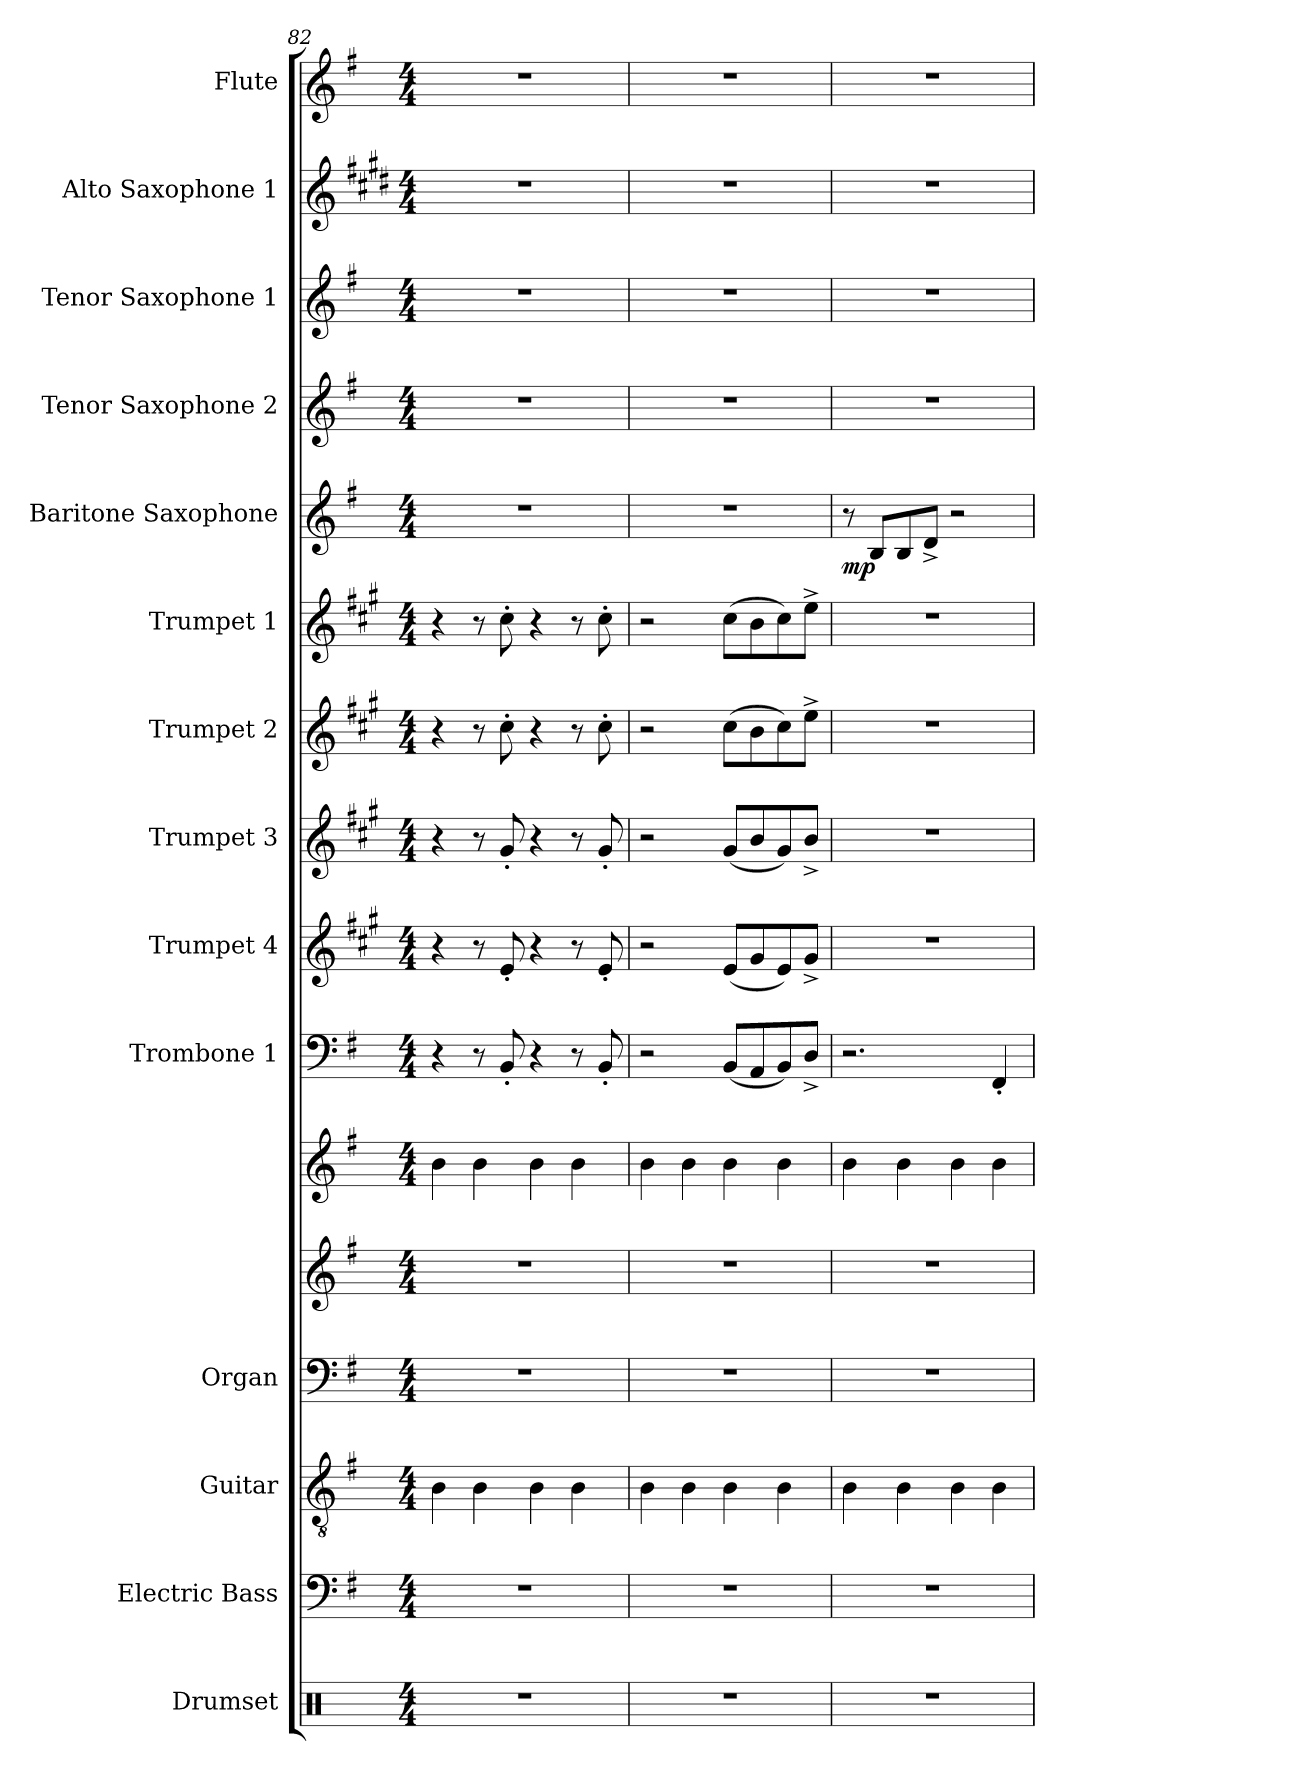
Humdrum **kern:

**kern	**kern	**kern	**kern	**kern	**kern	**kern	**kern	**kern	**kern	**kern	**kern	**dynam	**kern	**kern	**kern	**kern
*part14	*part13	*part12	*part11	*part11	*part11	*part10	*part9	*part8	*part7	*part6	*part5	*part5	*part4	*part3	*part2	*part1
*staff16	*staff15	*staff14	*staff13	*staff12	*staff11	*staff10	*staff9	*staff8	*staff7	*staff6	*staff5	*staff5	*staff4	*staff3	*staff2	*staff1
*I"Drumset	*I"Electric Bass	*I"Guitar	*I"Organ	*	*	*I"Trombone 1	*I"Trumpet 4	*I"Trumpet 3	*I"Trumpet 2	*I"Trumpet 1	*I"Baritone Saxophone	*	*I"Tenor Saxophone 2	*I"Tenor Saxophone 1	*I"Alto Saxophone 1	*I"Flute
*I'Drs.	*I'El. B.	*	*	*	*	*I'Tbn.	*I'Tpt.	*I'Tpt.	*I'Tpt.	*I'Tpt.	*I'Bar. Sax.	*	*I'T. Sax.	*I'T. Sax.	*I'A. Sax.	*I'Fl.
*clefX	*clefF4	*clefGv2	*clefF4	*clefG2	*clefG2	*clefF4	*clefG2	*clefG2	*clefG2	*clefG2	*clefG2	*	*clefG2	*clefG2	*clefG2	*clefG2
*	*ITrd7c12	*	*	*	*	*	*ITrd1c2	*ITrd1c2	*ITrd1c2	*ITrd1c2	*ITrd12c21	*	*ITrd8c14	*ITrd8c14	*ITrd5c9	*
*k[]	*k[f#]	*k[f#]	*k[f#]	*k[f#]	*k[f#]	*k[f#]	*k[f#]	*k[f#]	*k[f#]	*k[f#]	*k[f#]	*	*k[f#]	*k[f#]	*k[f#]	*k[f#]
*M4/4	*M4/4	*M4/4	*M4/4	*M4/4	*M4/4	*M4/4	*M4/4	*M4/4	*M4/4	*M4/4	*M4/4	*	*M4/4	*M4/4	*M4/4	*M4/4
=82	=82	=82	=82	=82	=82	=82	=82	=82	=82	=82	=82	=82	=82	=82	=82	=82
1r	1r	4B	1r	1r	4b	4r	4r	4r	4r	4r	1r	.	1r	1r	1r	1r
.	.	4B	.	.	4b	8r	8r	8r	8r	8r	.	.	.	.	.	.
.	.	.	.	.	.	8BB'/	8d'/	8f#'/	8b'\	8b'\	.	.	.	.	.	.
.	.	4B	.	.	4b	4r	4r	4r	4r	4r	.	.	.	.	.	.
.	.	4B	.	.	4b	8r	8r	8r	8r	8r	.	.	.	.	.	.
.	.	.	.	.	.	8BB'/	8d'/	8f#'/	8b'\	8b'\	.	.	.	.	.	.
=83	=83	=83	=83	=83	=83	=83	=83	=83	=83	=83	=83	=83	=83	=83	=83	=83
1r	1r	4B	1r	1r	4b	2r	2r	2r	2r	2r	1r	.	1r	1r	1r	1r
.	.	4B	.	.	4b	.	.	.	.	.	.	.	.	.	.	.
.	.	4B	.	.	4b	(8BB/L	(8d/L	(8f#/L	(8b\L	(8b\L	.	.	.	.	.	.
.	.	.	.	.	.	8AA/	8f#/	8a/	8a\	8a\	.	.	.	.	.	.
.	.	4B	.	.	4b	8BB/)	8d/)	8f#/)	8b\)	8b\)	.	.	.	.	.	.
.	.	.	.	.	.	8D^/J	8f#^/J	8a^/J	8dd^\J	8dd^\J	.	.	.	.	.	.
=84	=84	=84	=84	=84	=84	=84	=84	=84	=84	=84	=84	=84	=84	=84	=84	=84
!	!	!	!	!	!	!	!	!	!	!	!	!LO:DY:b	!	!	!	!
1r	1r	4B	1r	1r	4b	2.r	1r	1r	1r	1r	8r	mp	1r	1r	1r	1r
.	.	.	.	.	.	.	.	.	.	.	8BB/L	.	.	.	.	.
.	.	4B	.	.	4b	.	.	.	.	.	8BB/	.	.	.	.	.
.	.	.	.	.	.	.	.	.	.	.	8D^/J	.	.	.	.	.
.	.	4B	.	.	4b	.	.	.	.	.	2r	.	.	.	.	.
.	.	4B	.	.	4b	4FF#'/	.	.	.	.	.	.	.	.	.	.
=	=	=	=	=	=	=	=	=	=	=	=	=	=	=	=	=
*-	*-	*-	*-	*-	*-	*-	*-	*-	*-	*-	*-	*-	*-	*-	*-	*-
